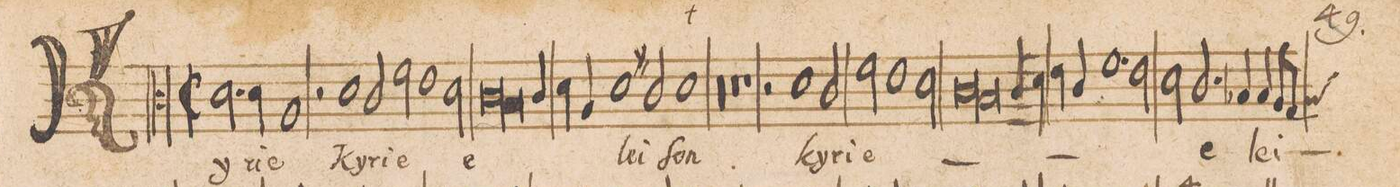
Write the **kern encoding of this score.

**kern	**text
*I"CANTVS.	*
*clefC3	*
*k[]	*
*met(C|)	*
*M2/1	*
2.d\	Ky-
4d\	-ri-
1A	-e
=2-	=2-
2r	.
1d	Ky-
2c/	-ri-
=3-	=3-
2f\	-e
1e	.
2d\	e-
=4-	=4-
*lig	*
1c	.
*col	*
2.B/	.
*Xlig	*
4c/	.
*Xcol	*
=5-	=5-
4d\	.
4A/	.
1d	-lei-
2c#X/	.
=6-	=6-
1d	-ſon
00r	.
=7-	=7-
=8-	=8-
0r	.
=9-	=9-
1r	.
=10-	=10-
2r	.
1d	ky-
2cny/	-ri-
=11-	=11-
2f\	-e
1e	.
2d\	.
=12-	=12-
*lig	*
1c	.
1B	.
*Xlig	*
=13-	=13-
4c/	.
4d\	.
4e\	.
4c/	.
1.f	.
=14-	=14-
2e\	.
2d\	.
2.c/	e-
=15-	=15-
4B-X/	.
4B-/	-lei-
8A/L	.
*custos:A	*
8G/J	.
*-	*-
